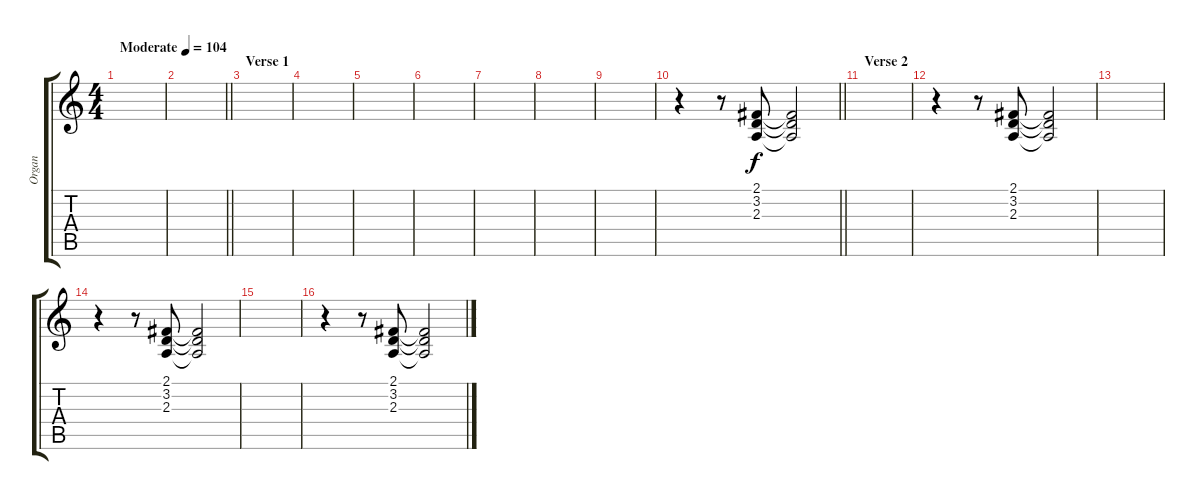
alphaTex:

\track ("Organ" "Organ") {instrument drawbarorgan}
\staff {score tabs}
\tuning (E4 B3 G3 D3 A2 E2) {hide}
\ts (4 4)
\tempo (104 "Moderate")
\clef g2
\ks c
|
\barLineRight lightlight
|
\section ("" "Verse 1")
|
|
|
|
|
|
|
\barLineRight lightlight
r.4 r.8 (2.1 3.2 2.3).8 (2.1{t} 3.2{t} 2.3{t}).2 |
\section ("" "Verse 2")
|
r.4 r.8 (2.1 3.2 2.3).8 (2.1{t} 3.2{t} 2.3{t}).2 |
|
r.4 r.8 (2.1 3.2 2.3).8 (2.1{t} 3.2{t} 2.3{t}).2 |
|
r.4 r.8 (2.1 3.2 2.3).8 (2.1{t} 3.2{t} 2.3{t}).2
